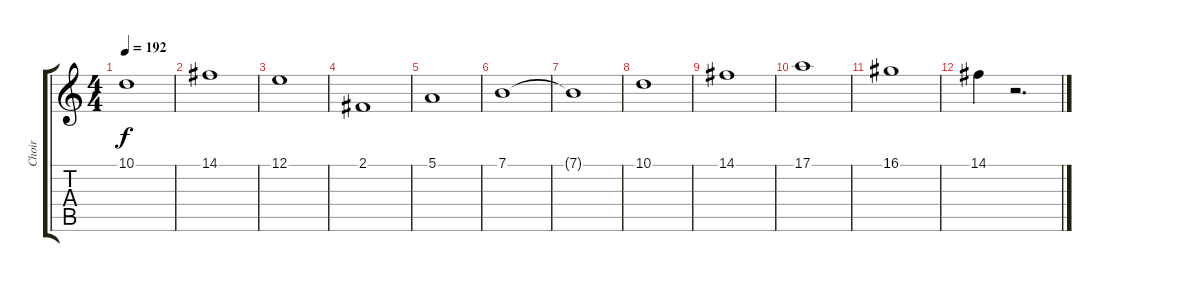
\track ("Choir" "Choir") {instrument choiraahs}
\staff {score tabs}
\tuning (E4 B3 G3 D3 A2 E2) {hide}
\ts (4 4)
\tempo 192
\clef g2
\ks c
10.1.1{dy f} |
14.1.1 |
12.1.1 |
2.1.1 |
5.1.1 |
7.1.1 |
7.1{t}.1 |
10.1.1 |
14.1.1 |
17.1.1 |
16.1.1 |
14.1.4 r.2{d}
